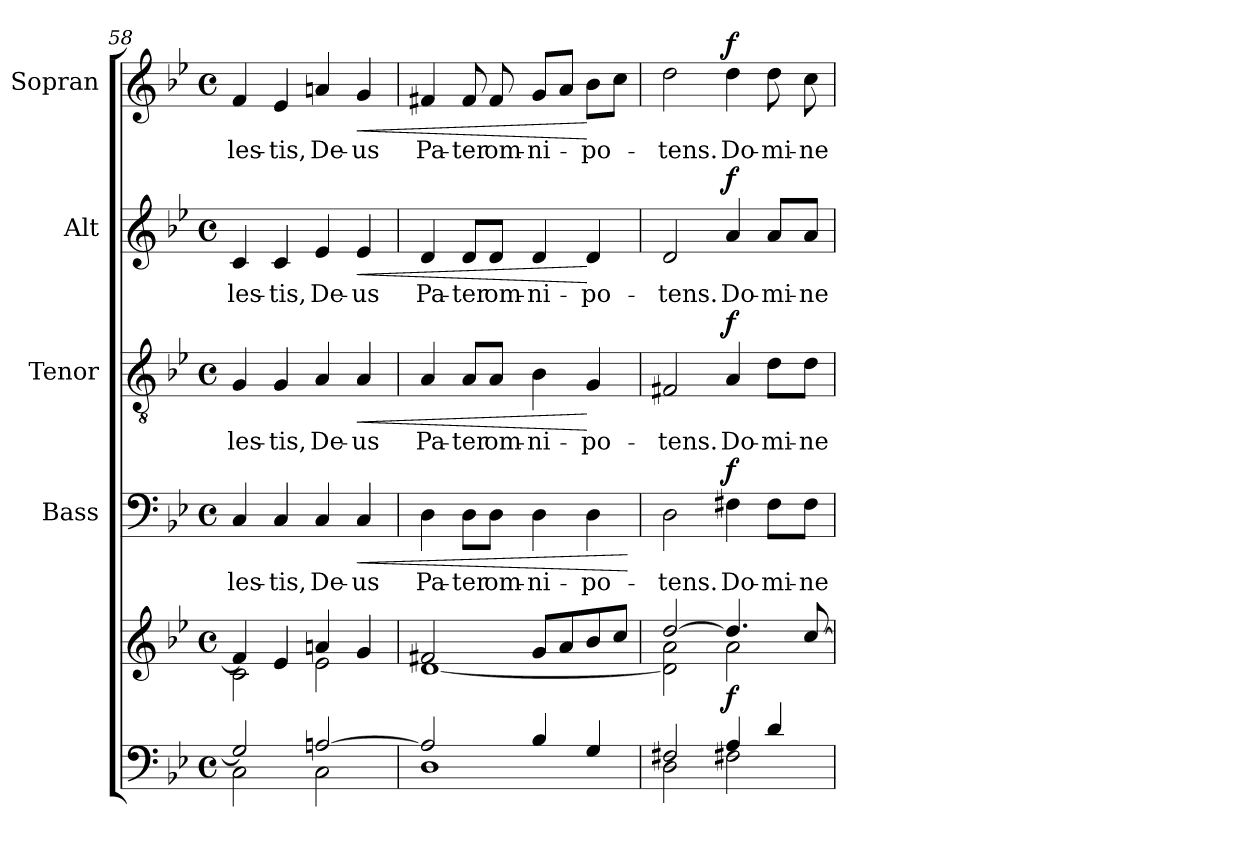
**kern	**kern	**dynam	**kern	**text	**dynam	**kern	**text	**dynam	**kern	**text	**dynam	**kern	**text	**dynam
*part5	*part5	*part5	*part4	*part4	*part4	*part3	*part3	*part3	*part2	*part2	*part2	*part1	*part1	*part1
*staff6	*staff5	*staff5/6	*staff4	*staff4	*staff4	*staff3	*staff3	*staff3	*staff2	*staff2	*staff2	*staff1	*staff1	*staff1
*	*	*	*I"Bass	*	*	*I"Tenor	*	*	*I"Alt	*	*	*I"Sopran	*	*
*	*	*	*I'B.	*	*	*I'T.	*	*	*I'A.	*	*	*I'S.	*	*
*clefF4	*clefG2	*	*clefF4	*	*	*clefGv2	*	*	*clefG2	*	*	*clefG2	*	*
*k[b-e-]	*k[b-e-]	*	*k[b-e-]	*	*	*k[b-e-]	*	*	*k[b-e-]	*	*	*k[b-e-]	*	*
*B-:	*B-:	*	*B-:	*	*	*B-:	*	*	*B-:	*	*	*B-:	*	*
*M4/4	*M4/4	*	*M4/4	*	*	*M4/4	*	*	*M4/4	*	*	*M4/4	*	*
*met(c)	*met(c)	*	*met(c)	*	*	*met(c)	*	*	*met(c)	*	*	*met(c)	*	*
=58	=58	=58	=58	=58	=58	=58	=58	=58	=58	=58	=58	=58	=58	=58
*^	*^	*	*	*	*	*	*	*	*	*	*	*	*	*
!	!	!	!	!	!	!LO:LY:b	!	!	!LO:LY:b	!	!	!LO:LY:b	!	!	!LO:LY:b	!
2G/]	2C\	4f/]	2c\	.	4C/	-les-	.	4G/	-les-	.	4c/	-les-	.	4f/	-les-	.
!	!	!	!	!	!	!LO:LY:b	!	!	!LO:LY:b	!	!	!LO:LY:b	!	!	!LO:LY:b	!
.	.	4e-/	.	.	4C/	-tis,	.	4G/	-tis,	.	4c/	-tis,	.	4e-/	-tis,	.
!	!	!	!	!	!	!LO:LY:b	!	!	!LO:LY:b	!	!	!LO:LY:b	!	!	!LO:LY:b	!
[>2An/	2C\	4an/	2e-\	.	4C/	De-	.	4A/	De-	.	4e-/	De-	.	4an/	De-	.
!	!	!	!	!	!	!LO:LY:b	!LO:HP:b	!	!LO:LY:b	!LO:HP:b	!	!LO:LY:b	!LO:HP:b	!	!LO:LY:b	!LO:HP:b
.	.	4g/	.	.	4C/	-us	<	4A/	-us	<	4e-/	-us	<	4g/	-us	<
=59	=59	=59	=59	=59	=59	=59	=59	=59	=59	=59	=59	=59	=59	=59	=59	=59
!	!	!	!	!	!	!LO:LY:b	!	!	!LO:LY:b	!	!	!LO:LY:b	!	!	!LO:LY:b	!
2A/]	1D	2f#X/	[<1d	.	4D\	Pa-	.	4A/	Pa-	.	4d/	Pa-	.	4f#X/	Pa-	.
!	!	!	!	!	!	!LO:LY:b	!	!	!LO:LY:b	!	!	!LO:LY:b	!	!	!LO:LY:b	!
.	.	.	.	.	8D\L	-ter	.	8A/L	-ter	.	8d/L	-ter	.	8f#/	-ter	.
!	!	!	!	!	!	!LO:LY:b	!	!	!LO:LY:b	!	!	!LO:LY:b	!	!	!LO:LY:b	!
.	.	.	.	.	8D\J	om-	.	8A/J	om-	.	8d/J	om-	.	8f#/	om-	.
!	!	!	!	!	!	!LO:LY:b	!	!	!LO:LY:b	!	!	!LO:LY:b	!	!	!LO:LY:b	!
4B-/	.	8g/L	.	.	4D\	-ni-	.	4B-\	-ni-	.	4d/	-ni-	.	8g/L	-ni-	.
.	.	8a/	.	.	.	.	.	.	.	.	.	.	.	8a/J	.	.
!	!	!	!	!	!	!LO:LY:b	!	!	!LO:LY:b	!	!	!LO:LY:b	!	!	!LO:LY:b	!
4G/	.	8b-/	.	.	4D\	-po-	.	4G/	-po-	[	4d/	-po-	[	8b-\L	-po-	[
.	.	8cc/J	.	.	.	.	.	.	.	.	.	.	.	8cc\J	.	.
*v	*v	*	*	*	*	*	*	*	*	*	*	*	*	*	*	*
*	*v	*v	*	*	*	*	*	*	*	*	*	*	*	*	*
.	.	.	.	.	[	.	.	.	.	.	.	.	.	.
=60	=60	=60	=60	=60	=60	=60	=60	=60	=60	=60	=60	=60	=60	=60
*^	*^	*	*	*	*	*	*	*	*	*	*	*	*	*
!	!	!	!	!	!	!LO:LY:b	!	!	!LO:LY:b	!	!	!LO:LY:b	!	!	!LO:LY:b	!
2F#X/	2D\	[>2dd/	2d\] 2a\	.	2D\	-tens.	.	2F#X/	-tens.	.	2d/	-tens.	.	2dd\	-tens.	.
!	!	!	!	!LO:DY:b	!	!LO:LY:b	!LO:DY:a	!	!LO:LY:b	!LO:DY:a	!	!LO:LY:b	!LO:DY:a	!	!LO:LY:b	!LO:DY:a
4A/	2F#X\	4.dd/]	2a\	f	4F#X\	Do-	f	4A/	Do-	f	4a/	Do-	f	4dd\	Do-	f
!	!	!	!	!	!	!LO:LY:b	!	!	!LO:LY:b	!	!	!LO:LY:b	!	!	!LO:LY:b	!
4d/	.	.	.	.	8F#\L	-mi-	.	8d\L	-mi-	.	8a/L	-mi-	.	8dd\	-mi-	.
!	!	!	!	!	!	!LO:LY:b	!	!	!LO:LY:b	!	!	!LO:LY:b	!	!	!LO:LY:b	!
.	.	[>8cc/	.	.	8F#\J	-ne	.	8d\J	-ne	.	8a/J	-ne	.	8cc\	-ne	.
*v	*v	*	*	*	*	*	*	*	*	*	*	*	*	*	*	*
*	*v	*v	*	*	*	*	*	*	*	*	*	*	*	*	*
=	=	=	=	=	=	=	=	=	=	=	=	=	=	=
*-	*-	*-	*-	*-	*-	*-	*-	*-	*-	*-	*-	*-	*-	*-
